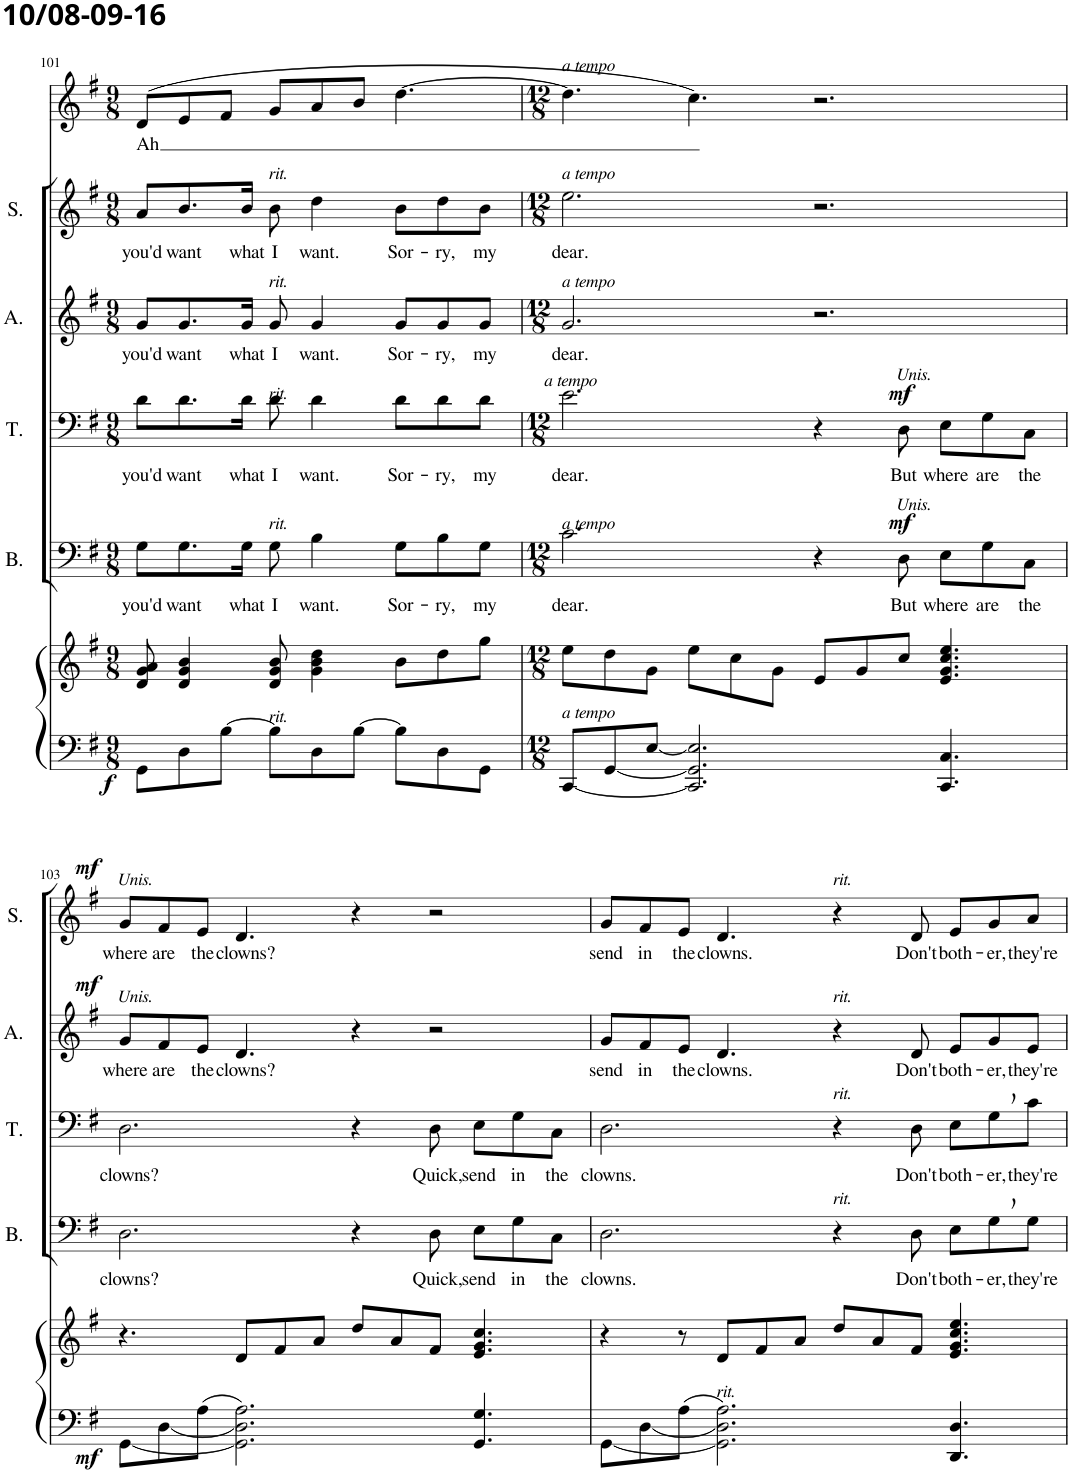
**kern	**kern	**dynam	**kern	**text	**dynam	**kern	**text	**dynam	**kern	**text	**dynam	**kern	**text	**dynam	**kern	**text
*part6	*part6	*part6	*part5	*part5	*part5	*part4	*part4	*part4	*part3	*part3	*part3	*part2	*part2	*part2	*part1	*part1
*staff7	*staff6	*staff6/7	*staff5	*staff5	*staff5	*staff4	*staff4	*staff4	*staff3	*staff3	*staff3	*staff2	*staff2	*staff2	*staff1	*staff1
*I"Piano	*	*	*I"Bass	*	*	*I"Tenor	*	*	*I"Alto	*	*	*I"Soprano	*	*	*I"Solo	*
*I'Pno	*	*	*I'B.	*	*	*I'T.	*	*	*I'A.	*	*	*I'S.	*	*	*	*
!!LO:PB:g=z
*clefF4	*clefG2	*	*clefF4	*	*	*clefF4	*	*	*clefG2	*	*	*clefG2	*	*	*clefG2	*
*k[f#]	*k[f#]	*	*k[f#]	*	*	*k[f#]	*	*	*k[f#]	*	*	*k[f#]	*	*	*k[f#]	*
*M9/8	*M9/8	*	*M9/8	*	*	*M9/8	*	*	*M9/8	*	*	*M9/8	*	*	*M9/8	*
=101	=101	=101	=101	=101	=101	=101	=101	=101	=101	=101	=101	=101	=101	=101	=101	=101
!	!	!LO:DY:b=2	!	!LO:LY:b	!	!	!LO:LY:b	!	!	!LO:LY:b	!	!	!LO:LY:b	!	!	!LO:LY:b
8GG\L	8d/ 8g/ 8a/	f	8G\L	you'd	.	8d\L	you'd	.	8g/L	you'd	.	8a/L	you'd	.	(8d/L	Ah
!	!	!	!	!LO:LY:b	!	!	!LO:LY:b	!	!	!LO:LY:b	!	!	!LO:LY:b	!	!	!
8D\	4d/ 4g/ 4b/	.	8.G\	want	.	8.d\	want	.	8.g/	want	.	8.b/	want	.	8e/	.
[8B\J	.	.	.	.	.	.	.	.	.	.	.	.	.	.	8f#/J	.
!	!	!	!	!LO:LY:b	!	!	!LO:LY:b	!	!	!LO:LY:b	!	!	!LO:LY:b	!	!	!
.	.	.	16G\Jk	what	.	16d\Jk	what	.	16g/Jk	what	.	16b/Jk	what	.	.	.
!	!	!	!	!	!	!	!	!	!	!	!	!LO:TX:a:i:t=rit.	!	!	!	!
!	!	!	!	!	!	!	!	!	!LO:TX:a:i:t=rit.	!	!	!	!	!	!	!
!	!	!	!	!	!	!LO:TX:a:i:t=rit.	!	!	!	!	!	!	!	!	!	!
!	!	!	!LO:TX:a:i:t=rit.	!	!	!	!	!	!	!	!	!	!	!	!	!
!LO:TX:a:i:t=rit.	!	!	!	!	!	!	!	!	!	!	!	!	!	!	!	!
!	!	!	!	!LO:LY:b	!	!	!LO:LY:b	!	!	!LO:LY:b	!	!	!LO:LY:b	!	!	!
8B\L]	8d/ 8g/ 8b/	.	8G\	I	.	8d\	I	.	8g/	I	.	8b\	I	.	8g/L	.
!	!	!	!	!LO:LY:b	!	!	!LO:LY:b	!	!	!LO:LY:b	!	!	!LO:LY:b	!	!	!
8D\	4g\ 4b\ 4dd\	.	4B\	want.	.	4d\	want.	.	4g/	want.	.	4dd\	want.	.	8a/	.
[8B\J	.	.	.	.	.	.	.	.	.	.	.	.	.	.	8b/J	.
!	!	!	!	!LO:LY:b	!	!	!LO:LY:b	!	!	!LO:LY:b	!	!	!LO:LY:b	!	!	!
8B\L]	8b\L	.	8G\L	Sor-	.	8d\L	Sor-	.	8g/L	Sor-	.	8b\L	Sor-	.	[4.dd\	.
!	!	!	!	!LO:LY:b	!	!	!LO:LY:b	!	!	!LO:LY:b	!	!	!LO:LY:b	!	!	!
8D\	8dd\	.	8B\	-ry,	.	8d\	-ry,	.	8g/	-ry,	.	8dd\	-ry,	.	.	.
!	!	!	!	!LO:LY:b	!	!	!LO:LY:b	!	!	!LO:LY:b	!	!	!LO:LY:b	!	!	!
8GG\J	8gg\J	.	8G\J	my	.	8d\J	my	.	8g/J	my	.	8b\J	my	.	.	.
=102	=102	=102	=102	=102	=102	=102	=102	=102	=102	=102	=102	=102	=102	=102	=102	=102
*M12/8	*M12/8	*	*M12/8	*	*	*M12/8	*	*	*M12/8	*	*	*M12/8	*	*	*M12/8	*
!	!	!	!	!	!	!	!	!	!	!	!	!	!	!	!LO:TX:a:i:t=a tempo	!
!	!	!	!	!	!	!	!	!	!	!	!	!LO:TX:a:i:t=a tempo	!	!	!	!
!	!	!	!	!	!	!	!	!	!LO:TX:a:i:t=a tempo	!	!	!	!	!	!	!
!	!	!	!	!	!	!LO:TX:a:i:t=a tempo	!	!	!	!	!	!	!	!	!	!
!	!	!	!LO:TX:a:i:t=a tempo	!	!	!	!	!	!	!	!	!	!	!	!	!
!LO:TX:a:i:t=a tempo	!	!	!	!	!	!	!	!	!	!	!	!	!	!	!	!
!	!	!	!	!LO:LY:b	!	!	!LO:LY:b	!	!	!LO:LY:b	!	!	!LO:LY:b	!	!	!
[8CC/L	8ee\L	.	2.c\	dear.	.	2.e\	dear.	.	2.g/	dear.	.	2.ee\	dear.	.	4.dd\]	.
[8GG/	8dd\	.	.	.	.	.	.	.	.	.	.	.	.	.	.	.
[8E/J	8g\J	.	.	.	.	.	.	.	.	.	.	.	.	.	.	.
2.CC/] 2.GG/] 2.E/]	8ee\L	.	.	.	.	.	.	.	.	.	.	.	.	.	4.cc\)	.
.	8cc\	.	.	.	.	.	.	.	.	.	.	.	.	.	.	.
.	8g\J	.	.	.	.	.	.	.	.	.	.	.	.	.	.	.
.	8e/L	.	4r	.	.	4r	.	.	2.r	.	.	2.r	.	.	2.r	.
.	8g/	.	.	.	.	.	.	.	.	.	.	.	.	.	.	.
!	!	!	!	!	!	!LO:TX:a:i:t=Unis.	!	!	!	!	!	!	!	!	!	!
!	!	!	!LO:TX:a:i:t=Unis.	!	!	!	!	!	!	!	!	!	!	!	!	!
!	!	!	!	!LO:LY:b	!LO:DY:a	!	!LO:LY:b	!LO:DY:a	!	!	!	!	!	!	!	!
.	8cc/J	.	8D\	But	mf	8D\	But	mf	.	.	.	.	.	.	.	.
!	!	!	!	!LO:LY:b	!	!	!LO:LY:b	!	!	!	!	!	!	!	!	!
4.CC/ 4.C/	4.e/ 4.g/ 4.cc/ 4.ee/	.	8E\L	where	.	8E\L	where	.	.	.	.	.	.	.	.	.
!	!	!	!	!LO:LY:b	!	!	!LO:LY:b	!	!	!	!	!	!	!	!	!
.	.	.	8G\	are	.	8G\	are	.	.	.	.	.	.	.	.	.
!	!	!	!	!LO:LY:b	!	!	!LO:LY:b	!	!	!	!	!	!	!	!	!
.	.	.	8C\J	the	.	8C\J	the	.	.	.	.	.	.	.	.	.
!!LO:LB:g=z
=103	=103	=103	=103	=103	=103	=103	=103	=103	=103	=103	=103	=103	=103	=103	=103	=103
!	!	!	!	!	!	!	!	!	!	!	!	!LO:TX:a:i:t=Unis.	!	!	!	!
!	!	!	!	!	!	!	!	!	!LO:TX:a:i:t=Unis.	!	!	!	!	!	!	!
!	!	!LO:DY:b=2	!	!LO:LY:b	!	!	!LO:LY:b	!	!	!LO:LY:b	!LO:DY:a	!	!LO:LY:b	!LO:DY:a	!	!
[<8GG\L	4.r	mf	2.D\	clowns?	.	2.D\	clowns?	.	8g/L	where	mf	8g/L	where	mf	1.r	.
!	!	!	!	!	!	!	!	!	!	!LO:LY:b	!	!	!LO:LY:b	!	!	!
[<8D\	.	.	.	.	.	.	.	.	8f#/	are	.	8f#/	are	.	.	.
!	!	!	!	!	!	!	!	!	!	!LO:LY:b	!	!	!LO:LY:b	!	!	!
8A\J	.	.	.	.	.	.	.	.	8e/J	the	.	8e/J	the	.	.	.
!	!	!	!	!	!	!	!	!	!	!LO:LY:b	!	!	!LO:LY:b	!	!	!
2.GG\] 2.D\] 2.A\	8d/L	.	.	.	.	.	.	.	4.d/	clowns?	.	4.d/	clowns?	.	.	.
.	8f#/	.	.	.	.	.	.	.	.	.	.	.	.	.	.	.
.	8a/J	.	.	.	.	.	.	.	.	.	.	.	.	.	.	.
.	8dd/L	.	4r	.	.	4r	.	.	4r	.	.	4r	.	.	.	.
.	8a/	.	.	.	.	.	.	.	.	.	.	.	.	.	.	.
!	!	!	!	!LO:LY:b	!	!	!LO:LY:b	!	!	!	!	!	!	!	!	!
.	8f#/J	.	8D\	Quick,	.	8D\	Quick,	.	2r	.	.	2r	.	.	.	.
!	!	!	!	!LO:LY:b	!	!	!LO:LY:b	!	!	!	!	!	!	!	!	!
4.GG/ 4.G/	4.e/ 4.g/ 4.cc/	.	8E\L	send	.	8E\L	send	.	.	.	.	.	.	.	.	.
!	!	!	!	!LO:LY:b	!	!	!LO:LY:b	!	!	!	!	!	!	!	!	!
.	.	.	8G\	in	.	8G\	in	.	.	.	.	.	.	.	.	.
!	!	!	!	!LO:LY:b	!	!	!LO:LY:b	!	!	!	!	!	!	!	!	!
.	.	.	8C\J	the	.	8C\J	the	.	.	.	.	.	.	.	.	.
=104	=104	=104	=104	=104	=104	=104	=104	=104	=104	=104	=104	=104	=104	=104	=104	=104
!	!	!	!	!LO:LY:b	!	!	!LO:LY:b	!	!	!LO:LY:b	!	!	!LO:LY:b	!	!	!
[<8GG\L	4r	.	2.D\	clowns.	.	2.D\	clowns.	.	8g/L	send	.	8g/L	send	.	1.r	.
!	!	!	!	!	!	!	!	!	!	!LO:LY:b	!	!	!LO:LY:b	!	!	!
[<8D\	.	.	.	.	.	.	.	.	8f#/	in	.	8f#/	in	.	.	.
!	!	!	!	!	!	!	!	!	!	!LO:LY:b	!	!	!LO:LY:b	!	!	!
8A\J	8r	.	.	.	.	.	.	.	8e/J	the	.	8e/J	the	.	.	.
!LO:TX:a:i:t=rit.	!	!	!	!	!	!	!	!	!	!	!	!	!	!	!	!
!	!	!	!	!	!	!	!	!	!	!LO:LY:b	!	!	!LO:LY:b	!	!	!
2.GG\] 2.D\] 2.A\	8d/L	.	.	.	.	.	.	.	4.d/	clowns.	.	4.d/	clowns.	.	.	.
.	8f#/	.	.	.	.	.	.	.	.	.	.	.	.	.	.	.
.	8a/J	.	.	.	.	.	.	.	.	.	.	.	.	.	.	.
!	!	!	!	!	!	!	!	!	!	!	!	!LO:TX:a:i:t=rit.	!	!	!	!
!	!	!	!	!	!	!	!	!	!LO:TX:a:i:t=rit.	!	!	!	!	!	!	!
!	!	!	!	!	!	!LO:TX:a:i:t=rit.	!	!	!	!	!	!	!	!	!	!
!	!	!	!LO:TX:a:i:t=rit.	!	!	!	!	!	!	!	!	!	!	!	!	!
.	8dd/L	.	4r	.	.	4r	.	.	4r	.	.	4r	.	.	.	.
.	8a/	.	.	.	.	.	.	.	.	.	.	.	.	.	.	.
!	!	!	!	!LO:LY:b	!	!	!LO:LY:b	!	!	!LO:LY:b	!	!	!LO:LY:b	!	!	!
.	8f#/J	.	8D\	Don't	.	8D\	Don't	.	8d/	Don't	.	8d/	Don't	.	.	.
!	!	!	!	!LO:LY:b	!	!	!LO:LY:b	!	!	!LO:LY:b	!	!	!LO:LY:b	!	!	!
4.DD/ 4.D/	4.e/ 4.g/ 4.cc/ 4.ee/	.	8E\L	both-	.	8E\L	both-	.	8e/L	both-	.	8e/L	both-	.	.	.
!	!	!	!	!LO:LY:b	!	!	!LO:LY:b	!	!	!LO:LY:b	!	!	!LO:LY:b	!	!	!
.	.	.	8G,\	-er,	.	8G,\	-er,	.	8g/	-er,	.	8g/	-er,	.	.	.
!	!	!	!	!LO:LY:b	!	!	!LO:LY:b	!	!	!LO:LY:b	!	!	!LO:LY:b	!	!	!
.	.	.	8G\J	they're	.	8c\J	they're	.	8e/J	they're	.	8a/J	they're	.	.	.
=	=	=	=	=	=	=	=	=	=	=	=	=	=	=	=	=
*-	*-	*-	*-	*-	*-	*-	*-	*-	*-	*-	*-	*-	*-	*-	*-	*-
